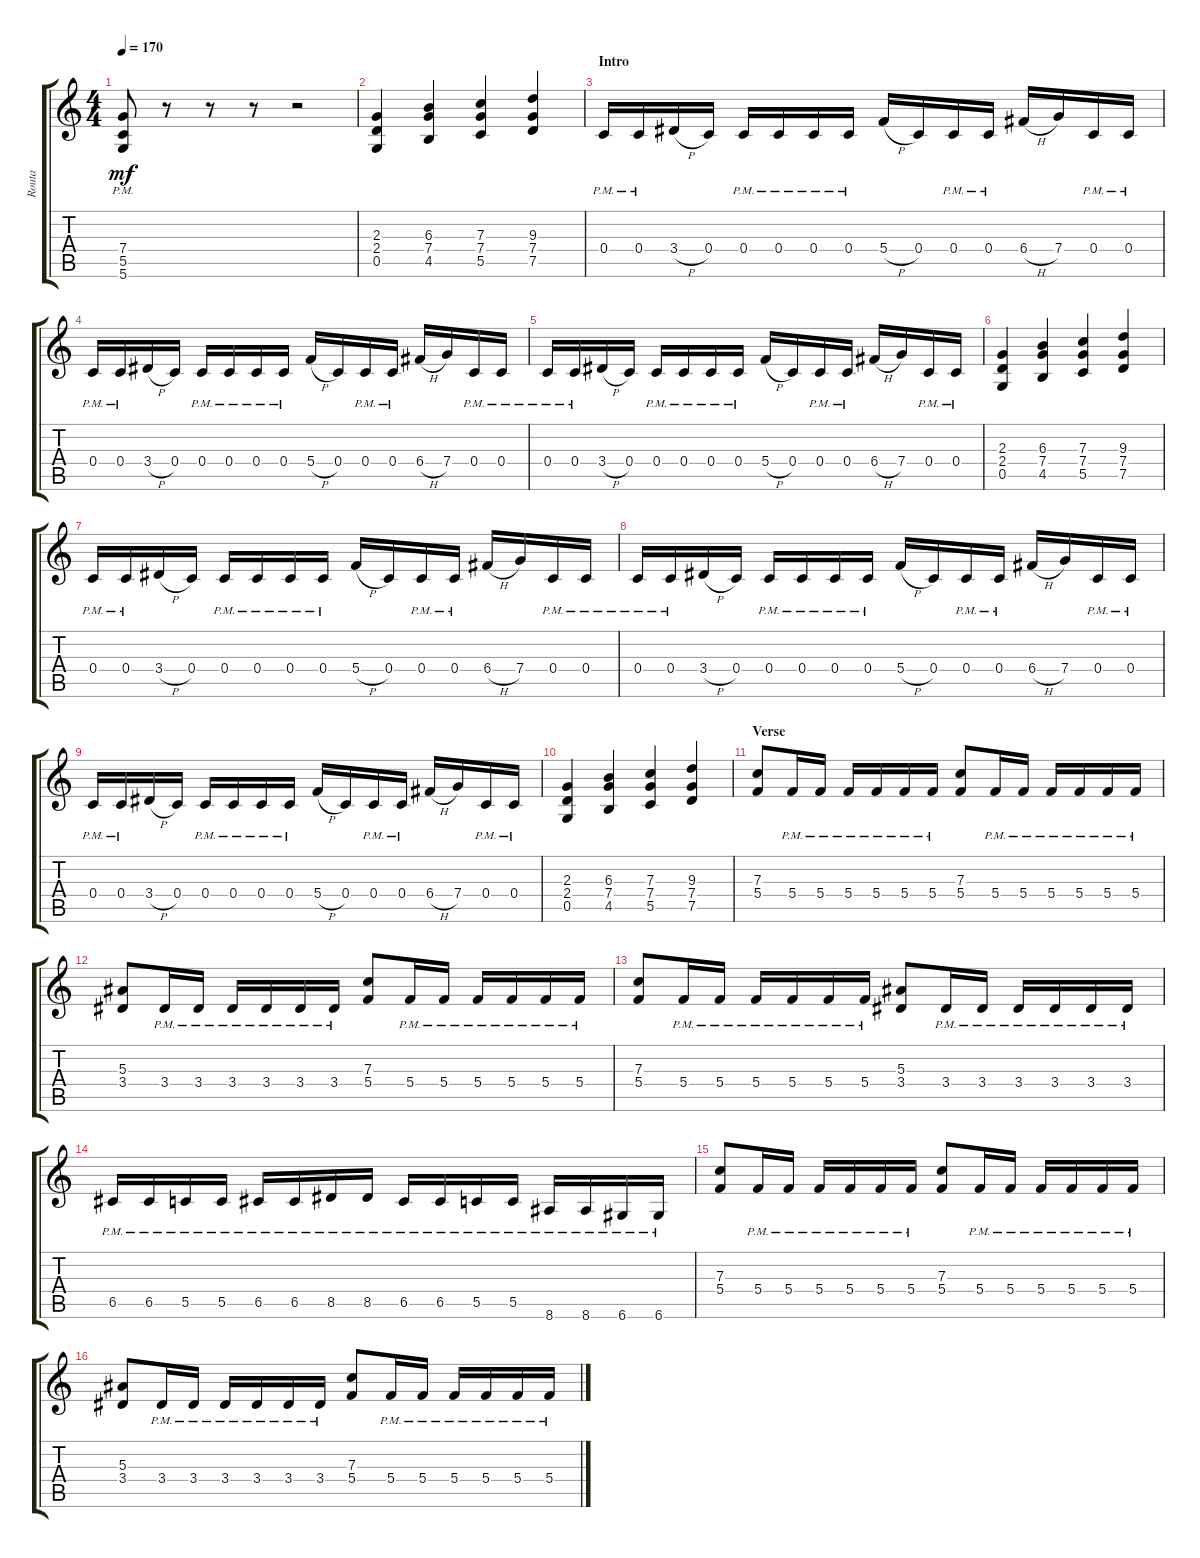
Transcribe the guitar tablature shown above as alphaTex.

\track ("Routa" "Routa") {instrument distortionguitar}
\staff {score tabs}
\tuning (D4 A3 F3 C3 G2 D2) {hide}
\ts (4 4)
\tempo 170
\clef g2
\ks c
(7.4{pm} 5.5{pm} 5.6{pm}).8{dy mf} r.8 r.8 r.8 r.2 |
(2.3 2.4 0.5).4 (6.3 7.4 4.5).4 (7.3 7.4 5.5).4 (9.3 7.4 7.5).4 |
\section ("" "Intro")
0.4{pm}.16 0.4{pm}.16 3.4{h}.16 0.4.16 0.4{pm}.16 0.4{pm}.16 0.4{pm}.16 0.4{pm}.16 5.4{h}.16 0.4.16 0.4{pm}.16 0.4{pm}.16 6.4{h}.16 7.4.16 0.4{pm}.16 0.4{pm}.16 |
0.4{pm}.16 0.4{pm}.16 3.4{h}.16 0.4.16 0.4{pm}.16 0.4{pm}.16 0.4{pm}.16 0.4{pm}.16 5.4{h}.16 0.4.16 0.4{pm}.16 0.4{pm}.16 6.4{h}.16 7.4.16 0.4{pm}.16 0.4{pm}.16 |
0.4{pm}.16 0.4{pm}.16 3.4{h}.16 0.4.16 0.4{pm}.16 0.4{pm}.16 0.4{pm}.16 0.4{pm}.16 5.4{h}.16 0.4.16 0.4{pm}.16 0.4{pm}.16 6.4{h}.16 7.4.16 0.4{pm}.16 0.4{pm}.16 |
(2.3 2.4 0.5).4 (6.3 7.4 4.5).4 (7.3 7.4 5.5).4 (9.3 7.4 7.5).4 |
0.4{pm}.16 0.4{pm}.16 3.4{h}.16 0.4.16 0.4{pm}.16 0.4{pm}.16 0.4{pm}.16 0.4{pm}.16 5.4{h}.16 0.4.16 0.4{pm}.16 0.4{pm}.16 6.4{h}.16 7.4.16 0.4{pm}.16 0.4{pm}.16 |
0.4{pm}.16 0.4{pm}.16 3.4{h}.16 0.4.16 0.4{pm}.16 0.4{pm}.16 0.4{pm}.16 0.4{pm}.16 5.4{h}.16 0.4.16 0.4{pm}.16 0.4{pm}.16 6.4{h}.16 7.4.16 0.4{pm}.16 0.4{pm}.16 |
0.4{pm}.16 0.4{pm}.16 3.4{h}.16 0.4.16 0.4{pm}.16 0.4{pm}.16 0.4{pm}.16 0.4{pm}.16 5.4{h}.16 0.4.16 0.4{pm}.16 0.4{pm}.16 6.4{h}.16 7.4.16 0.4{pm}.16 0.4{pm}.16 |
(2.3 2.4 0.5).4 (6.3 7.4 4.5).4 (7.3 7.4 5.5).4 (9.3 7.4 7.5).4 |
\section ("" "Verse")
(7.3 5.4).8 5.4{pm}.16 5.4{pm}.16 5.4{pm}.16 5.4{pm}.16 5.4{pm}.16 5.4{pm}.16 (7.3 5.4).8 5.4{pm}.16 5.4{pm}.16 5.4{pm}.16 5.4{pm}.16 5.4{pm}.16 5.4{pm}.16 |
(5.3 3.4).8 3.4{pm}.16 3.4{pm}.16 3.4{pm}.16 3.4{pm}.16 3.4{pm}.16 3.4{pm}.16 (7.3 5.4).8 5.4{pm}.16 5.4{pm}.16 5.4{pm}.16 5.4{pm}.16 5.4{pm}.16 5.4{pm}.16 |
(7.3 5.4).8 5.4{pm}.16 5.4{pm}.16 5.4{pm}.16 5.4{pm}.16 5.4{pm}.16 5.4{pm}.16 (5.3 3.4).8 3.4{pm}.16 3.4{pm}.16 3.4{pm}.16 3.4{pm}.16 3.4{pm}.16 3.4{pm}.16 |
6.5{pm}.16 6.5{pm}.16 5.5{pm}.16 5.5{pm}.16 6.5{pm}.16 6.5{pm}.16 8.5{pm}.16 8.5{pm}.16 6.5{pm}.16 6.5{pm}.16 5.5{pm}.16 5.5{pm}.16 8.6{pm}.16 8.6{pm}.16 6.6{pm}.16 6.6{pm}.16 |
(7.3 5.4).8 5.4{pm}.16 5.4{pm}.16 5.4{pm}.16 5.4{pm}.16 5.4{pm}.16 5.4{pm}.16 (7.3 5.4).8 5.4{pm}.16 5.4{pm}.16 5.4{pm}.16 5.4{pm}.16 5.4{pm}.16 5.4{pm}.16 |
(5.3 3.4).8 3.4{pm}.16 3.4{pm}.16 3.4{pm}.16 3.4{pm}.16 3.4{pm}.16 3.4{pm}.16 (7.3 5.4).8 5.4{pm}.16 5.4{pm}.16 5.4{pm}.16 5.4{pm}.16 5.4{pm}.16 5.4{pm}.16
